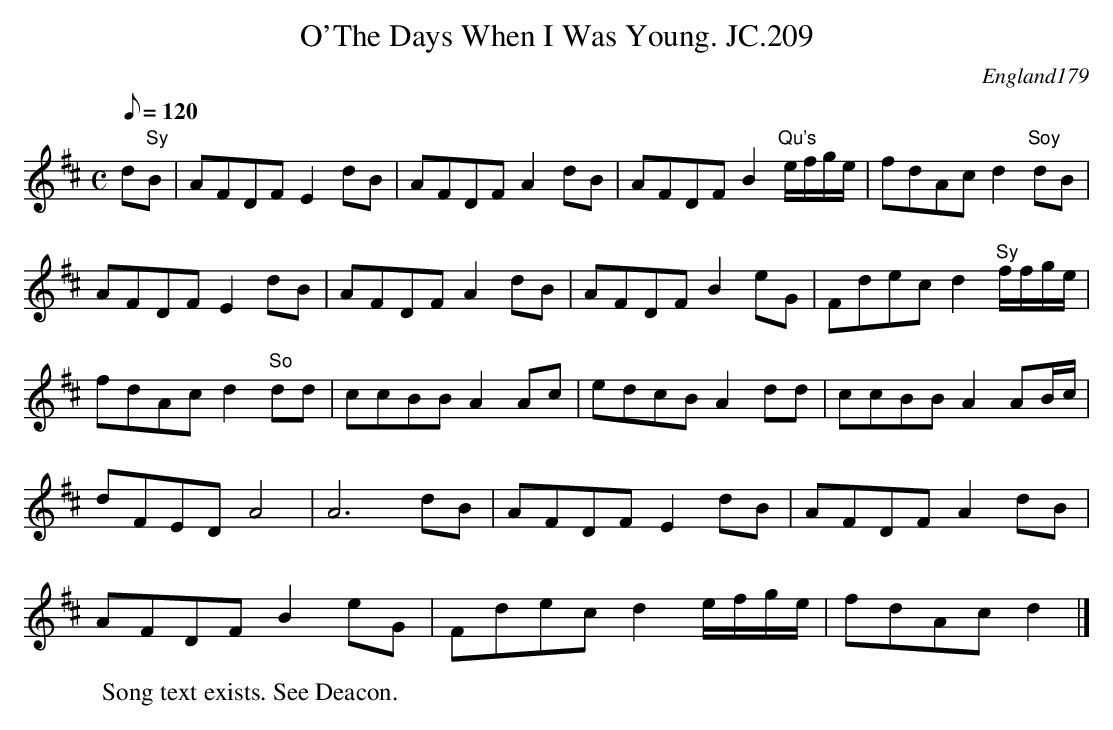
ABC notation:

X:1
T:O'The Days When I Was Young. JC.209
M:C
L:1/8
Q:120
O:England179
K:D
d"Sy"B|AFDFE2dB|AFDFA2dB|AFDFB2"Qu's"e/f/g/e/|fdAcd2"Soy"dB|!
AFDFE2dB|AFDFA2dB|AFDFB2 eG|Fdecd2"Sy"f/f/g/e/|!
fdAcd2"So"dd|ccBBA2Ac|edcBA2dd|ccBBA2AB/c/|!
dFEDA4|A6dB|AFDFE2dB|AFDFA2dB|!
AFDFB2eG|Fdecd2e/f/g/e/|fdAcd2|]
W:Song text exists. See Deacon.
